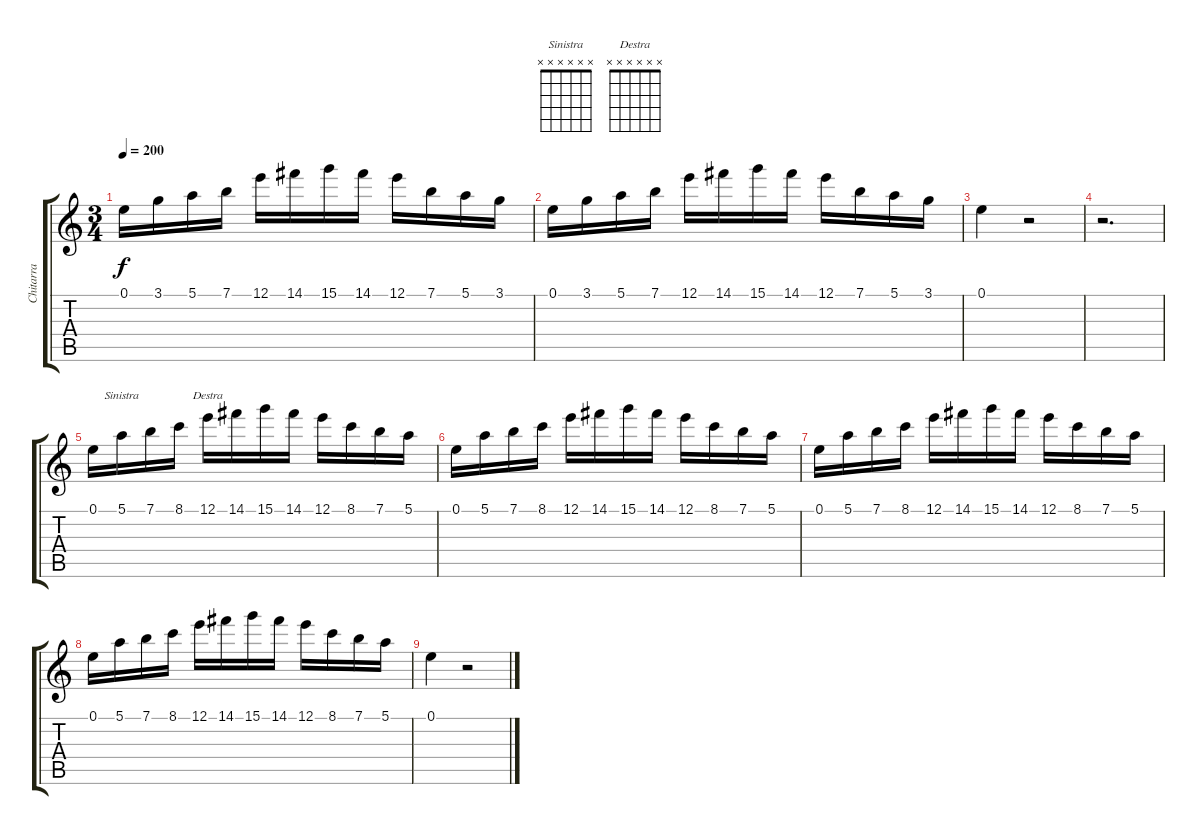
\track ("Chitarra" "Chitarra") {instrument overdrivenguitar}
\staff {score tabs}
\tuning (E4 B3 G3 D3 A2 E2) {hide}
\chord ("Sinistra" x x x x x x)
\chord ("Destra" x x x x x x)
\ts (3 4)
\tempo 200
\clef g2
\ks c
0.1.16{dy f} 3.1.16 5.1.16 7.1.16 12.1.16 14.1.16 15.1.16 14.1.16 12.1.16 7.1.16 5.1.16 3.1.16 |
0.1.16 3.1.16 5.1.16 7.1.16 12.1.16 14.1.16 15.1.16 14.1.16 12.1.16 7.1.16 5.1.16 3.1.16 |
0.1.4 r.2 |
r.2{d} |
0.1.16 5.1.16{ch "Sinistra"} 7.1.16 8.1.16 12.1.16{ch "Destra"} 14.1.16 15.1.16 14.1.16 12.1.16 8.1.16 7.1.16 5.1.16 |
0.1.16 5.1.16 7.1.16 8.1.16 12.1.16 14.1.16 15.1.16 14.1.16 12.1.16 8.1.16 7.1.16 5.1.16 |
0.1.16 5.1.16 7.1.16 8.1.16 12.1.16 14.1.16 15.1.16 14.1.16 12.1.16 8.1.16 7.1.16 5.1.16 |
0.1.16 5.1.16 7.1.16 8.1.16 12.1.16 14.1.16 15.1.16 14.1.16 12.1.16 8.1.16 7.1.16 5.1.16 |
0.1.4 r.2
